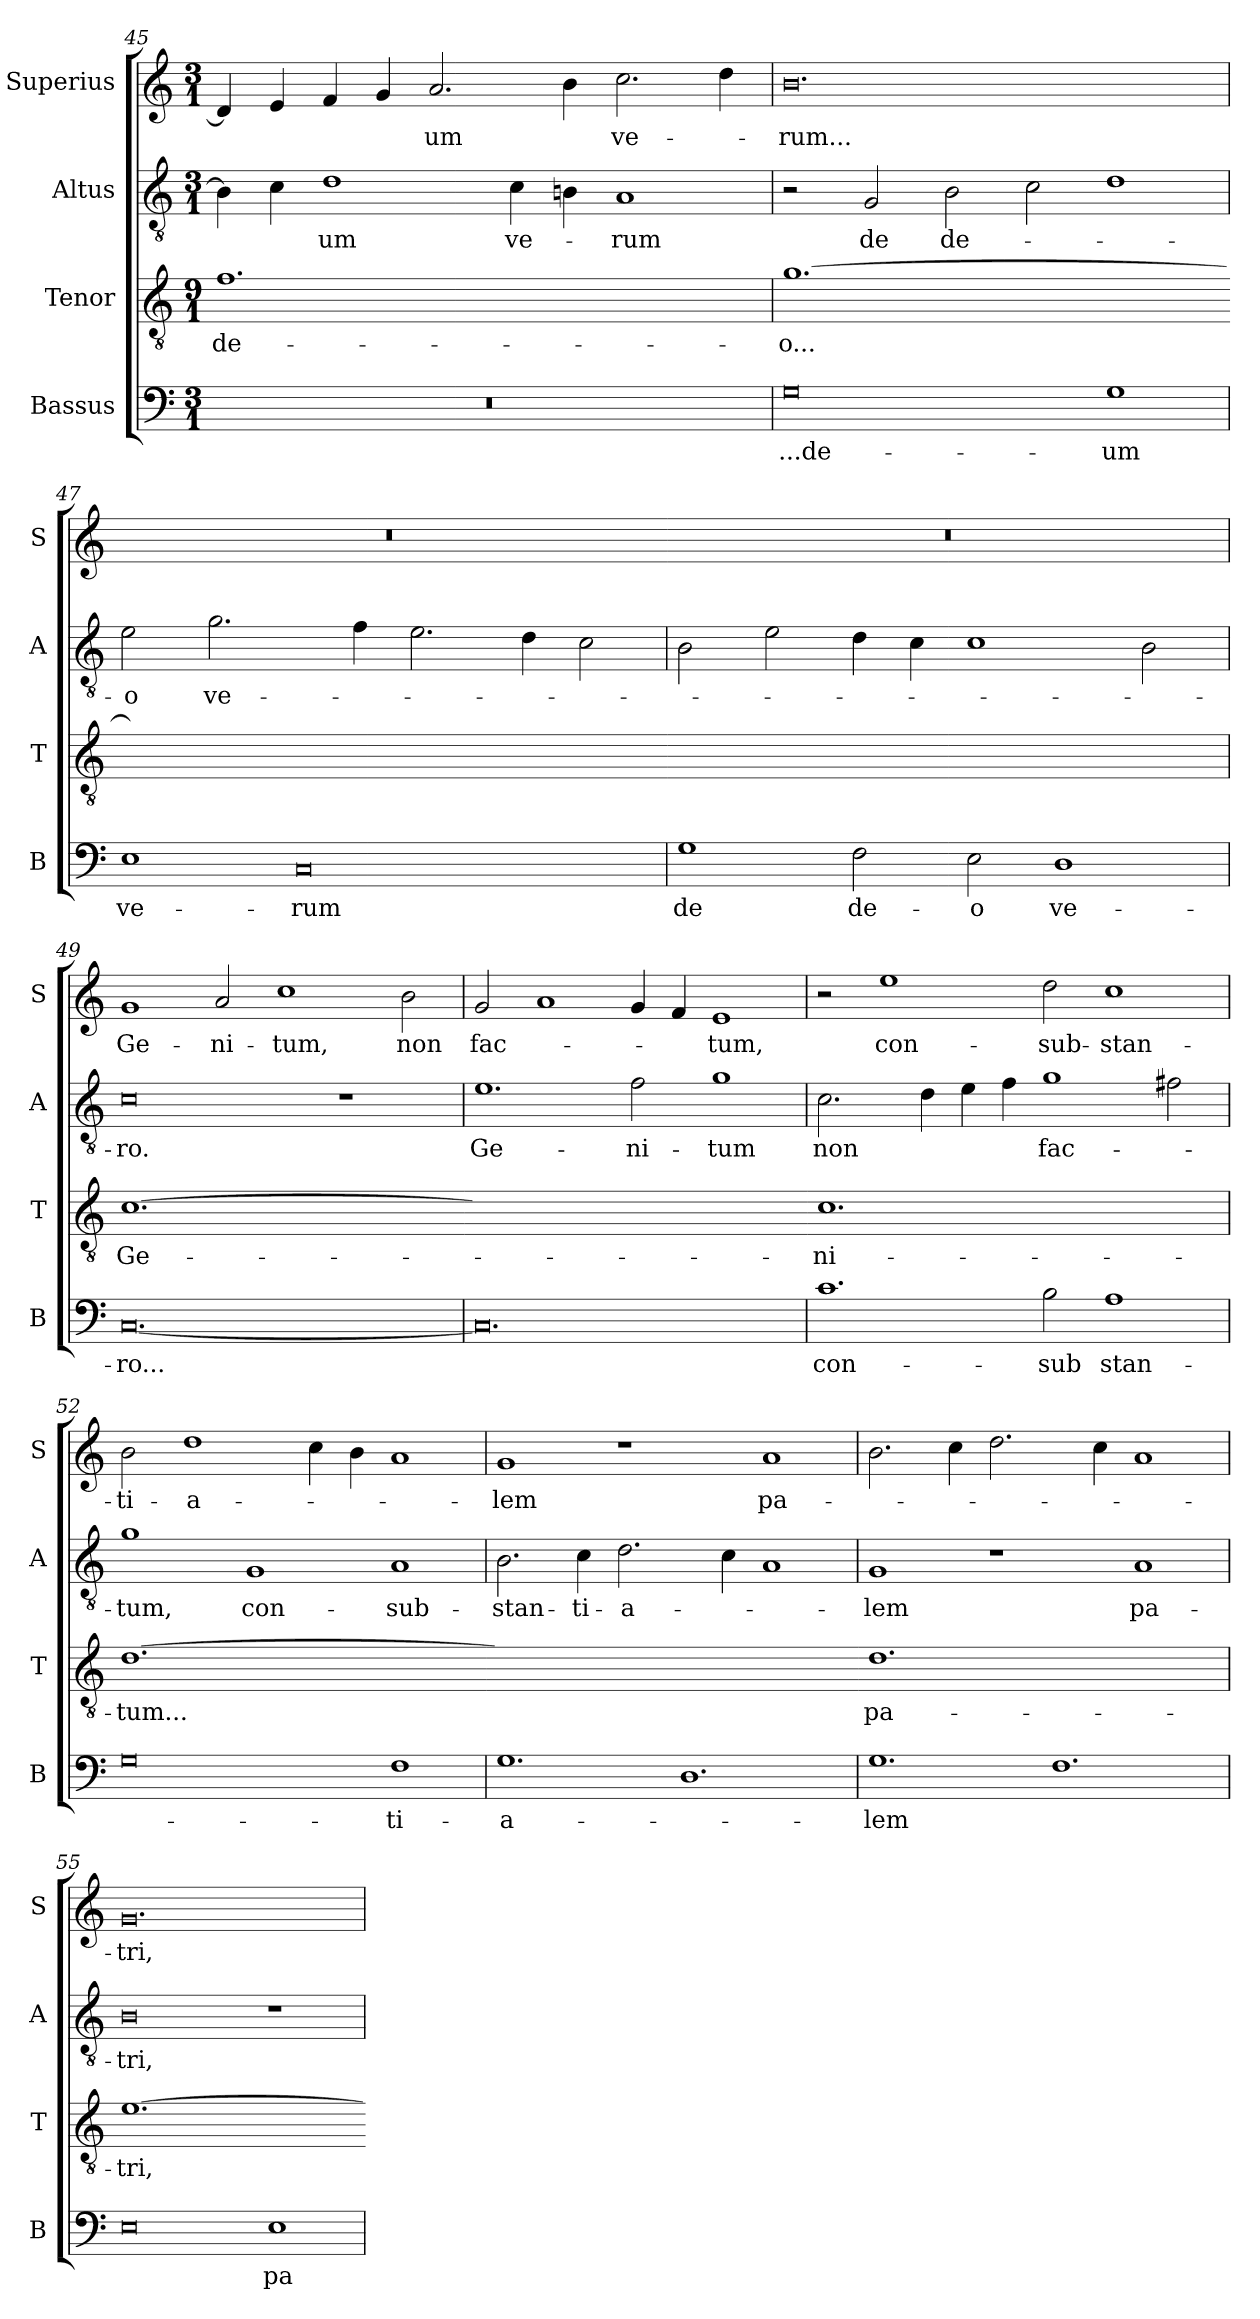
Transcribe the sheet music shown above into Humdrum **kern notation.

**kern	**text	**kern	**text	**kern	**text	**kern	**text
*part4	*part4	*part3	*part3	*part2	*part2	*part1	*part1
*staff4	*staff4	*staff3	*staff3	*staff2	*staff2	*staff1	*staff1
*I"Bassus	*	*I"Tenor	*	*I"Altus	*	*I"Superius	*
*I'B	*	*I'T	*	*I'A	*	*I'S	*
*clefF4	*	*clefGv2	*	*clefGv2	*	*clefG2	*
*k[]	*	*k[]	*	*k[]	*	*k[]	*
*M3/1	*	*M9/1	*	*M3/1	*	*M3/1	*
=45	=45	=45	=45	=45	=45	=45	=45
!	!	!LO:N:vis=1.	!	!	!	!	!
0.r	.	0.f	de-	4B-\]	.	4d/]	.
.	.	.	.	4c\	.	4e/	.
.	.	.	.	1d	-um	4f/	.
.	.	.	.	.	.	4g/	.
.	.	.	.	.	.	2.a/	-um
.	.	.	.	4c\	ve-	.	.
.	.	.	.	4Bn\	.	4b\	.
.	.	.	.	1A	-rum	2.cc\	ve-
.	.	.	.	.	.	4dd\	.
=46	=46	=46	=46	=46	=46	=46	=46
!	!	!LO:N:vis=1.	!	!	!	!	!
0G	...de-	[0.g	-o...	2r	.	0.b	-rum...
.	.	.	.	2G/	de	.	.
.	.	.	.	2B\	de-	.	.
.	.	.	.	2c\	.	.	.
1G	-um	.	.	1d	.	.	.
=47	=47	=47-	=47	=47	=47	=47	=47
!	!	!LO:N:vis=1.	!	!	!	!	!
1E	ve-	0.gyy]	.	2e\	-o	0.r	.
.	.	.	.	2.g\	ve-	.	.
0C	-rum	.	.	.	.	.	.
.	.	.	.	4f\	.	.	.
.	.	.	.	2.e\	.	.	.
.	.	.	.	4d\	.	.	.
.	.	.	.	2c\	.	.	.
=48	=48	=48-	=48	=48	=48	=48	=48
!	!	!LO:N:vis=1.	!	!	!	!	!
1G	de	0.r	.	2B\	.	0.r	.
.	.	.	.	2e\	.	.	.
2F\	de-	.	.	4d\	.	.	.
.	.	.	.	4c\	.	.	.
2E\	-o	.	.	1c	.	.	.
1D	ve-	.	.	.	.	.	.
.	.	.	.	2B\	.	.	.
=49	=49	=49	=49	=49	=49	=49	=49
!	!	!LO:N:vis=1.	!	!	!	!	!
[0.C	-ro...	[0.c	Ge-	0c	-ro.	1g	Ge-
.	.	.	.	.	.	2a/	-ni-
.	.	.	.	.	.	1cc	-tum,
.	.	.	.	1r	.	.	.
.	.	.	.	.	.	2b\	non
=50	=50	=50-	=50	=50	=50	=50	=50
!	!	!LO:N:vis=1.	!	!	!	!	!
0.C]	.	0.cyy]	.	1.e	Ge-	2g/	fac-
.	.	.	.	.	.	1a	.
.	.	.	.	2f\	-ni-	4g/	.
.	.	.	.	.	.	4f/	.
.	.	.	.	1g	-tum	1e	-tum,
=51	=51	=51-	=51	=51	=51	=51	=51
!	!	!LO:N:vis=1.	!	!	!	!	!
1.c	con-	0.c	-ni-	2.c\	non	2r	.
.	.	.	.	.	.	1ee	con-
.	.	.	.	4d\	.	.	.
.	.	.	.	4e\	.	.	.
.	.	.	.	4f\	.	.	.
2B\	-sub	.	.	1g	fac-	2dd\	-sub-
1A	-stan-	.	.	.	.	1cc	-stan-
.	.	.	.	2f#X\	.	.	.
=52	=52	=52	=52	=52	=52	=52	=52
!	!	!LO:N:vis=1.	!	!	!	!	!
0G	.	[0.d	-tum...	1g	-tum,	2b\	-ti-
.	.	.	.	.	.	1dd	-a-
.	.	.	.	1G	con-	.	.
.	.	.	.	.	.	4cc\	.
.	.	.	.	.	.	4b\	.
1F	-ti-	.	.	1A	-sub-	1a	.
=53	=53	=53-	=53	=53	=53	=53	=53
!	!	!LO:N:vis=1.	!	!	!	!	!
1.G	-a-	0.dyy]	.	2.B\	-stan-	1g	-lem
.	.	.	.	4c\	-ti-	.	.
.	.	.	.	2.d\	-a-	1r	.
1.D	.	.	.	.	.	.	.
.	.	.	.	4c\	.	.	.
.	.	.	.	1A	.	1a	pa-
=54	=54	=54-	=54	=54	=54	=54	=54
!	!	!LO:N:vis=1.	!	!	!	!	!
1.G	-lem	0.d	pa-	1G	-lem	2.b\	.
.	.	.	.	.	.	4cc\	.
.	.	.	.	1r	.	2.dd\	.
1.F	.	.	.	.	.	.	.
.	.	.	.	.	.	4cc\	.
.	.	.	.	1A	pa-	1a	.
=55	=55	=55	=55	=55	=55	=55	=55
!	!	!LO:N:vis=1.	!	!	!	!	!
0E	.	[0.e	-tri,	0B	-tri,	0.g	-tri,
1E	pa-	.	.	1r	.	.	.
=	=	=-	=	=	=	=	=
*-	*-	*-	*-	*-	*-	*-	*-
